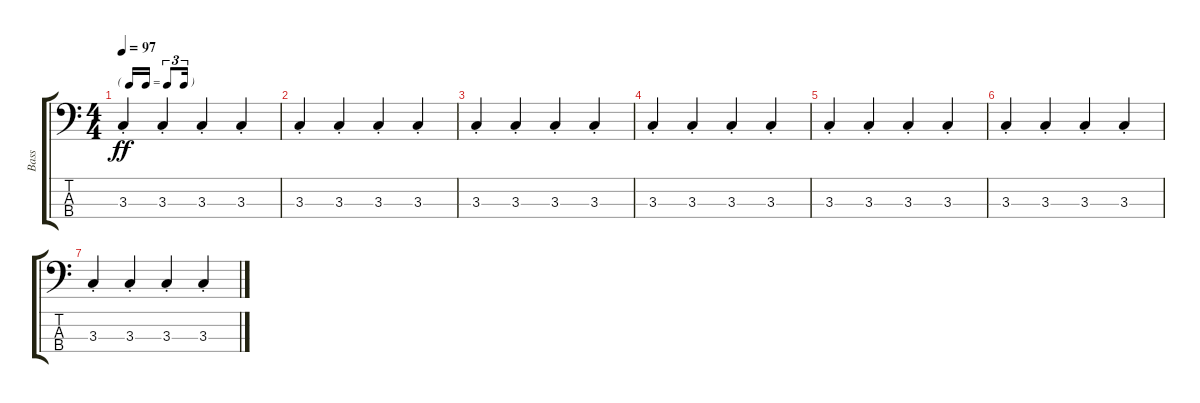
\track ("Bass" "Bass") {instrument electricbassfinger}
\staff {score tabs}
\tuning (G2 D2 A1 E1) {hide}
\ts (4 4)
\tf triplet16th
\tempo 97
\clef f4
\ks c
3.3{st}.4{dy ff} 3.3{st}.4 3.3{st}.4 3.3{st}.4 |
3.3{st}.4 3.3{st}.4 3.3{st}.4 3.3{st}.4 |
3.3{st}.4 3.3{st}.4 3.3{st}.4 3.3{st}.4 |
3.3{st}.4 3.3{st}.4 3.3{st}.4 3.3{st}.4 |
3.3{st}.4 3.3{st}.4 3.3{st}.4 3.3{st}.4 |
3.3{st}.4 3.3{st}.4 3.3{st}.4 3.3{st}.4 |
3.3{st}.4 3.3{st}.4 3.3{st}.4 3.3{st}.4
